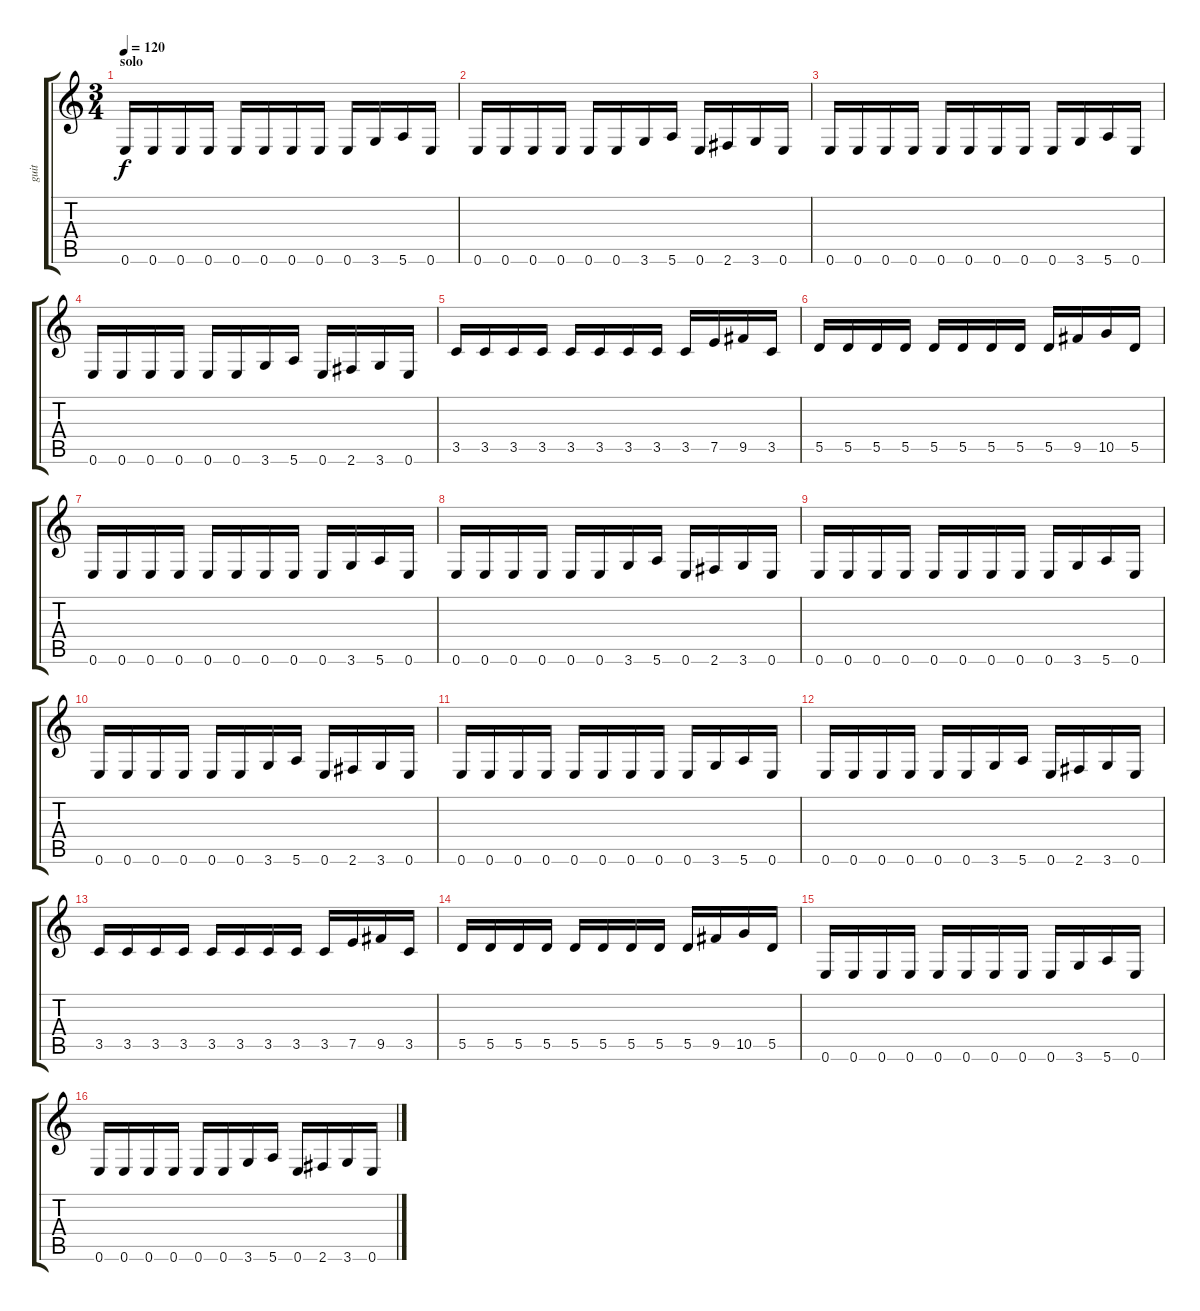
\track ("guit" "guit") {instrument distortionguitar}
\staff {score tabs}
\tuning (E4 B3 G3 D3 A2 E2) {hide}
\ts (3 4)
\section ("" "solo")
\tempo 120
\clef g2
\ks c
0.6.16{dy f} 0.6.16 0.6.16 0.6.16 0.6.16 0.6.16 0.6.16 0.6.16 0.6.16 3.6.16 5.6.16 0.6.16 |
0.6.16 0.6.16 0.6.16 0.6.16 0.6.16 0.6.16 3.6.16 5.6.16 0.6.16 2.6.16 3.6.16 0.6.16 |
0.6.16 0.6.16 0.6.16 0.6.16 0.6.16 0.6.16 0.6.16 0.6.16 0.6.16 3.6.16 5.6.16 0.6.16 |
0.6.16 0.6.16 0.6.16 0.6.16 0.6.16 0.6.16 3.6.16 5.6.16 0.6.16 2.6.16 3.6.16 0.6.16 |
3.5.16 3.5.16 3.5.16 3.5.16 3.5.16 3.5.16 3.5.16 3.5.16 3.5.16 7.5.16 9.5.16 3.5.16 |
5.5.16 5.5.16 5.5.16 5.5.16 5.5.16 5.5.16 5.5.16 5.5.16 5.5.16 9.5.16 10.5.16 5.5.16 |
0.6.16 0.6.16 0.6.16 0.6.16 0.6.16 0.6.16 0.6.16 0.6.16 0.6.16 3.6.16 5.6.16 0.6.16 |
0.6.16 0.6.16 0.6.16 0.6.16 0.6.16 0.6.16 3.6.16 5.6.16 0.6.16 2.6.16 3.6.16 0.6.16 |
0.6.16 0.6.16 0.6.16 0.6.16 0.6.16 0.6.16 0.6.16 0.6.16 0.6.16 3.6.16 5.6.16 0.6.16 |
0.6.16 0.6.16 0.6.16 0.6.16 0.6.16 0.6.16 3.6.16 5.6.16 0.6.16 2.6.16 3.6.16 0.6.16 |
0.6.16 0.6.16 0.6.16 0.6.16 0.6.16 0.6.16 0.6.16 0.6.16 0.6.16 3.6.16 5.6.16 0.6.16 |
0.6.16 0.6.16 0.6.16 0.6.16 0.6.16 0.6.16 3.6.16 5.6.16 0.6.16 2.6.16 3.6.16 0.6.16 |
3.5.16 3.5.16 3.5.16 3.5.16 3.5.16 3.5.16 3.5.16 3.5.16 3.5.16 7.5.16 9.5.16 3.5.16 |
5.5.16 5.5.16 5.5.16 5.5.16 5.5.16 5.5.16 5.5.16 5.5.16 5.5.16 9.5.16 10.5.16 5.5.16 |
0.6.16 0.6.16 0.6.16 0.6.16 0.6.16 0.6.16 0.6.16 0.6.16 0.6.16 3.6.16 5.6.16 0.6.16 |
0.6.16 0.6.16 0.6.16 0.6.16 0.6.16 0.6.16 3.6.16 5.6.16 0.6.16 2.6.16 3.6.16 0.6.16
